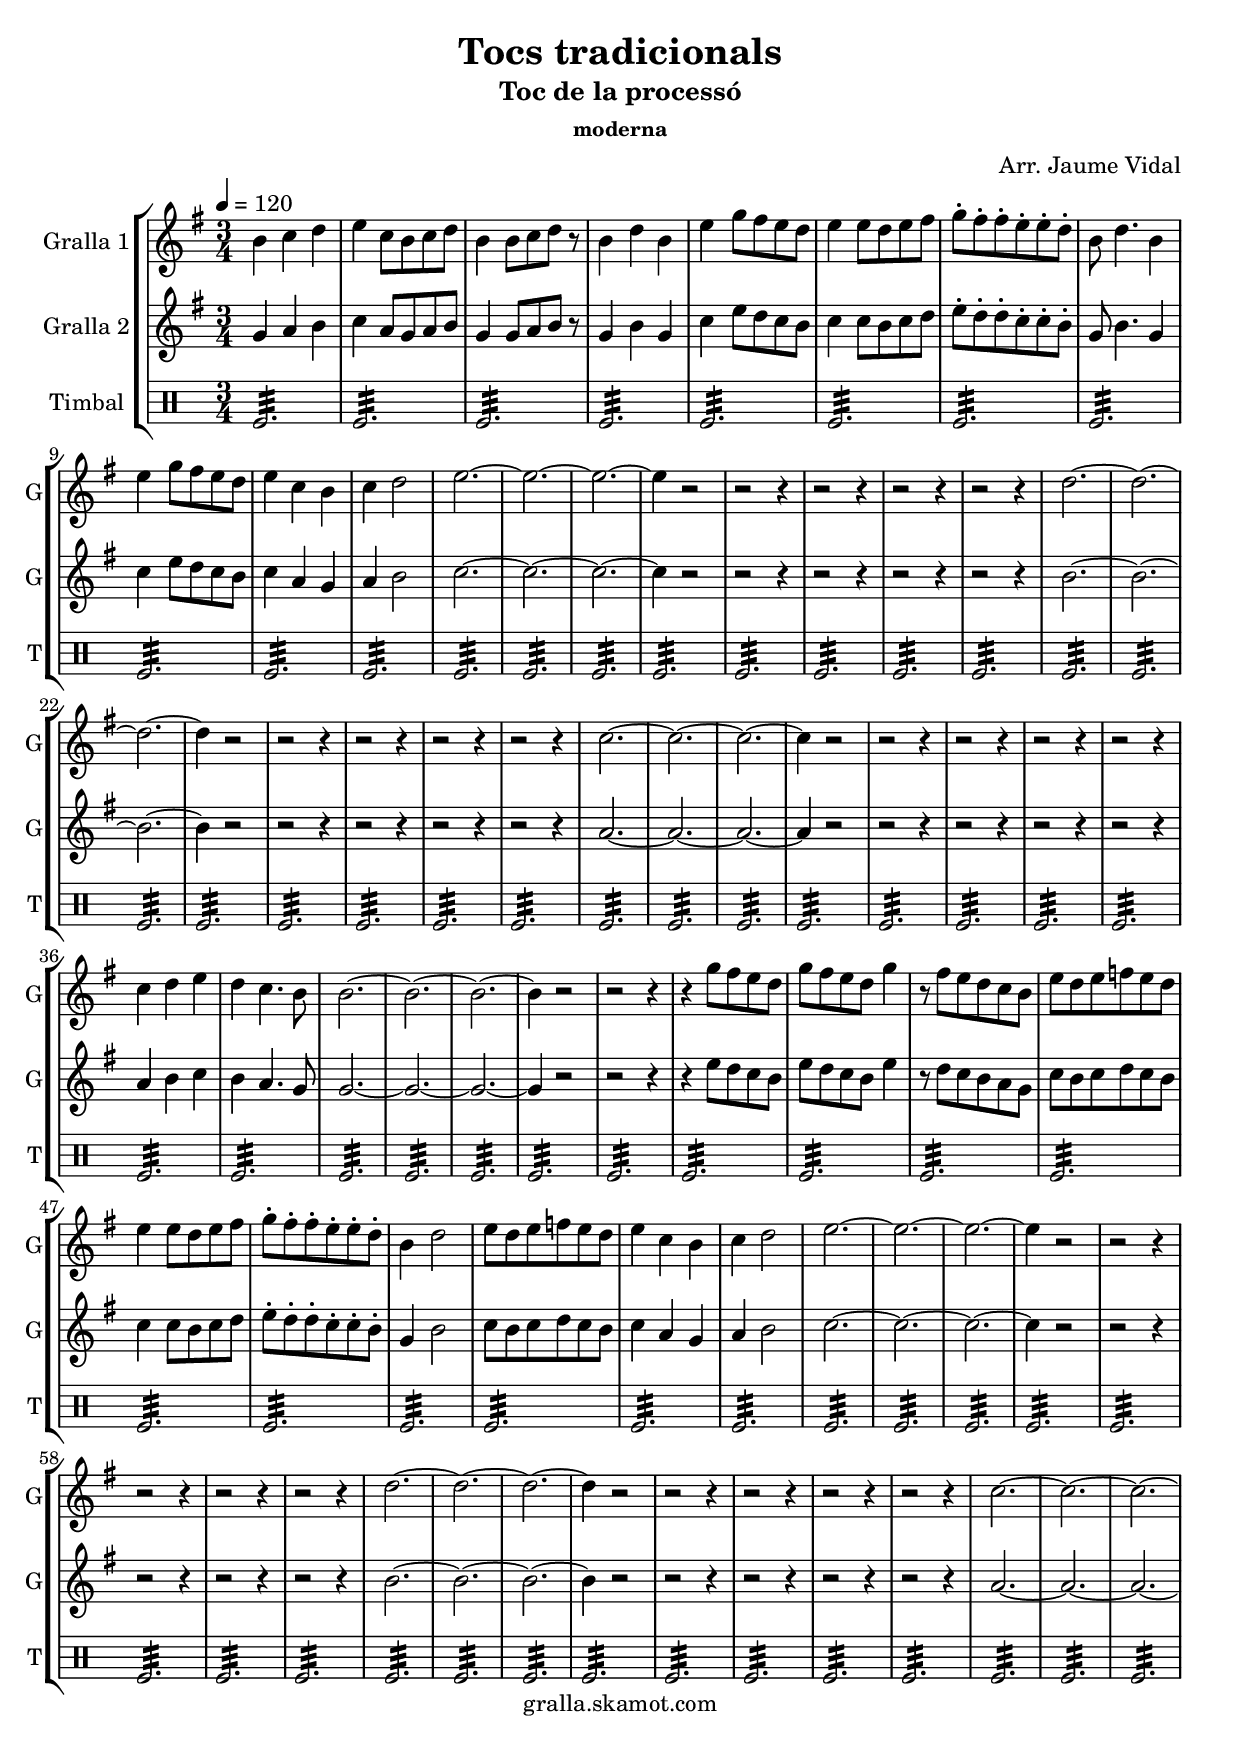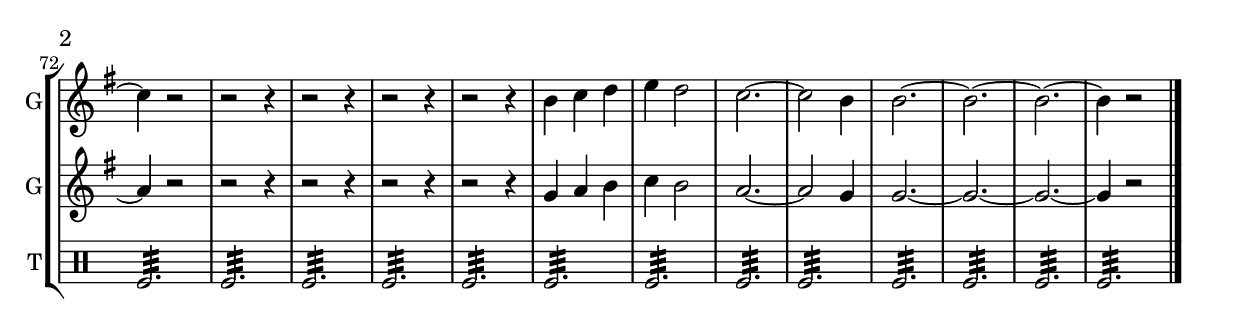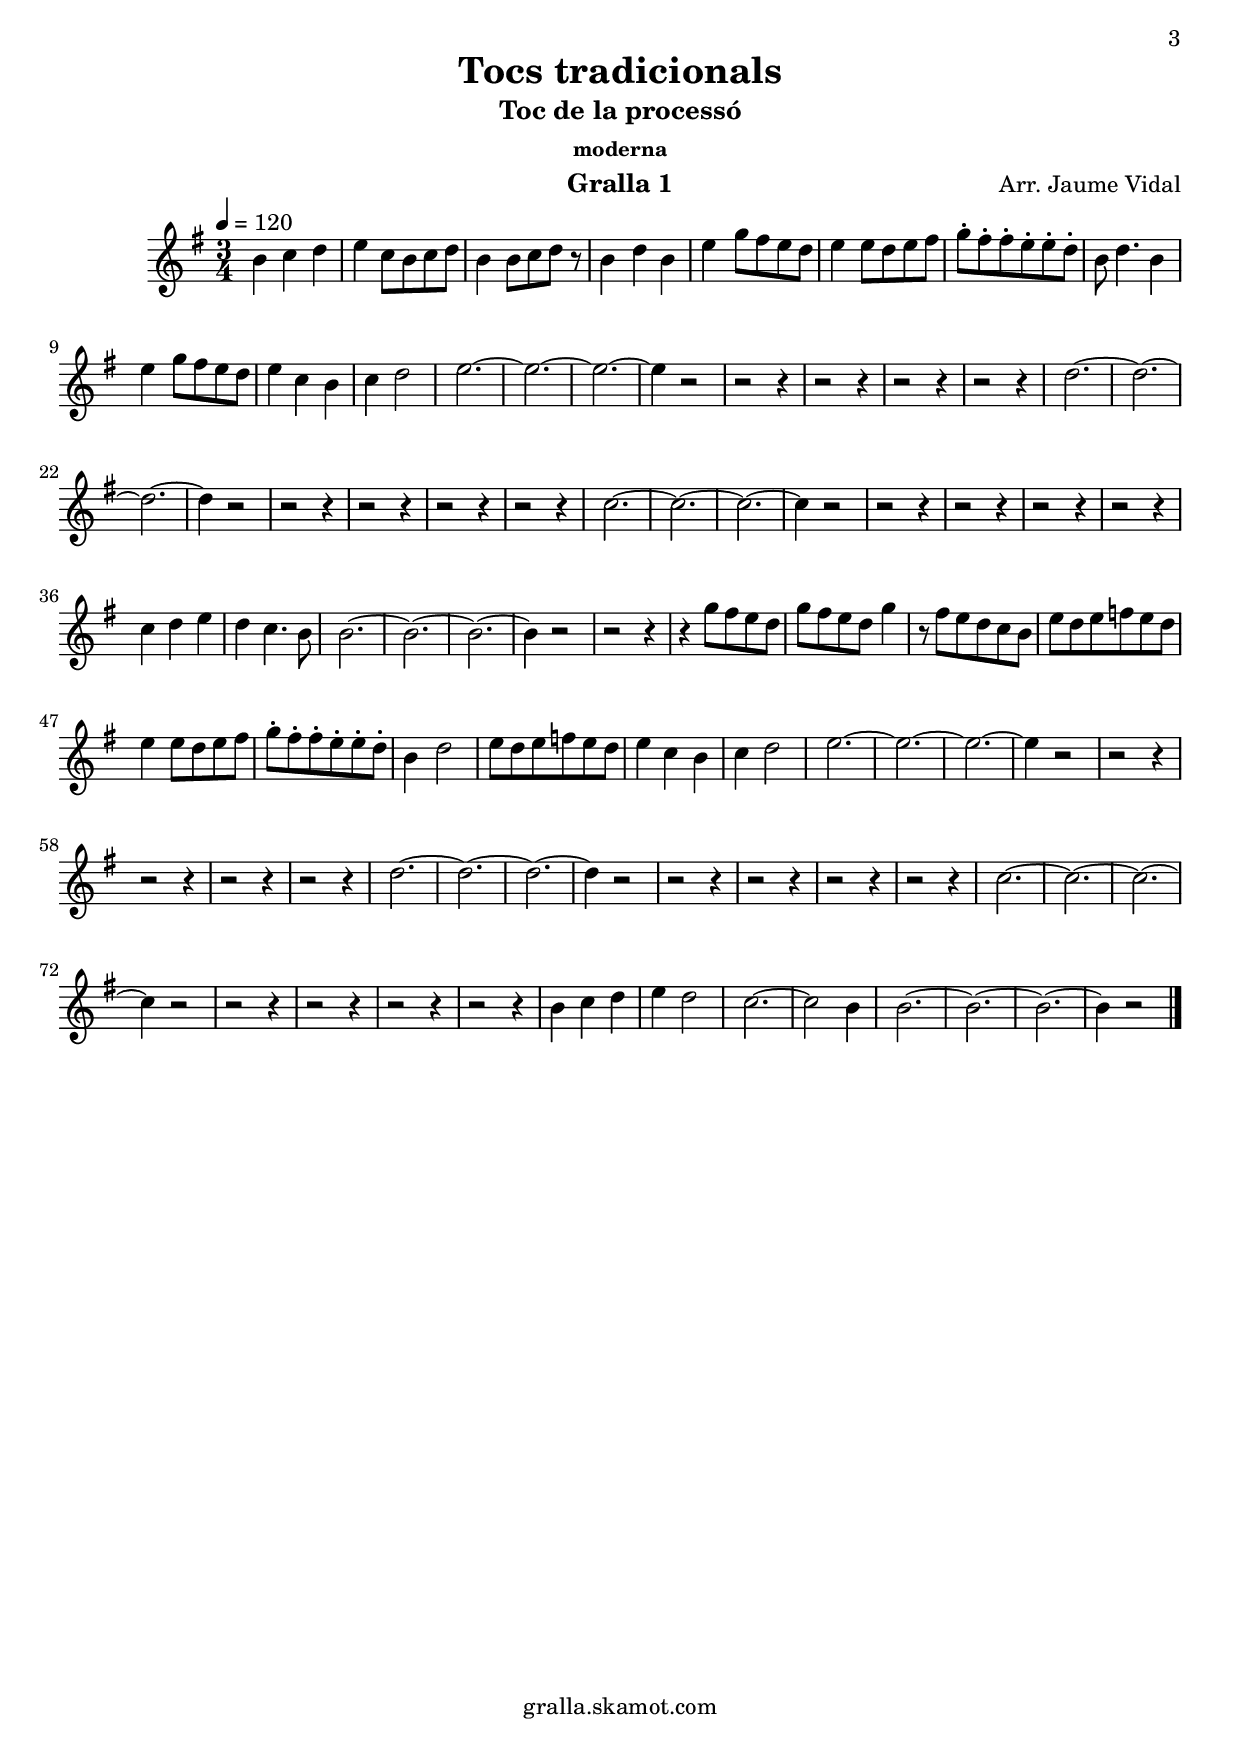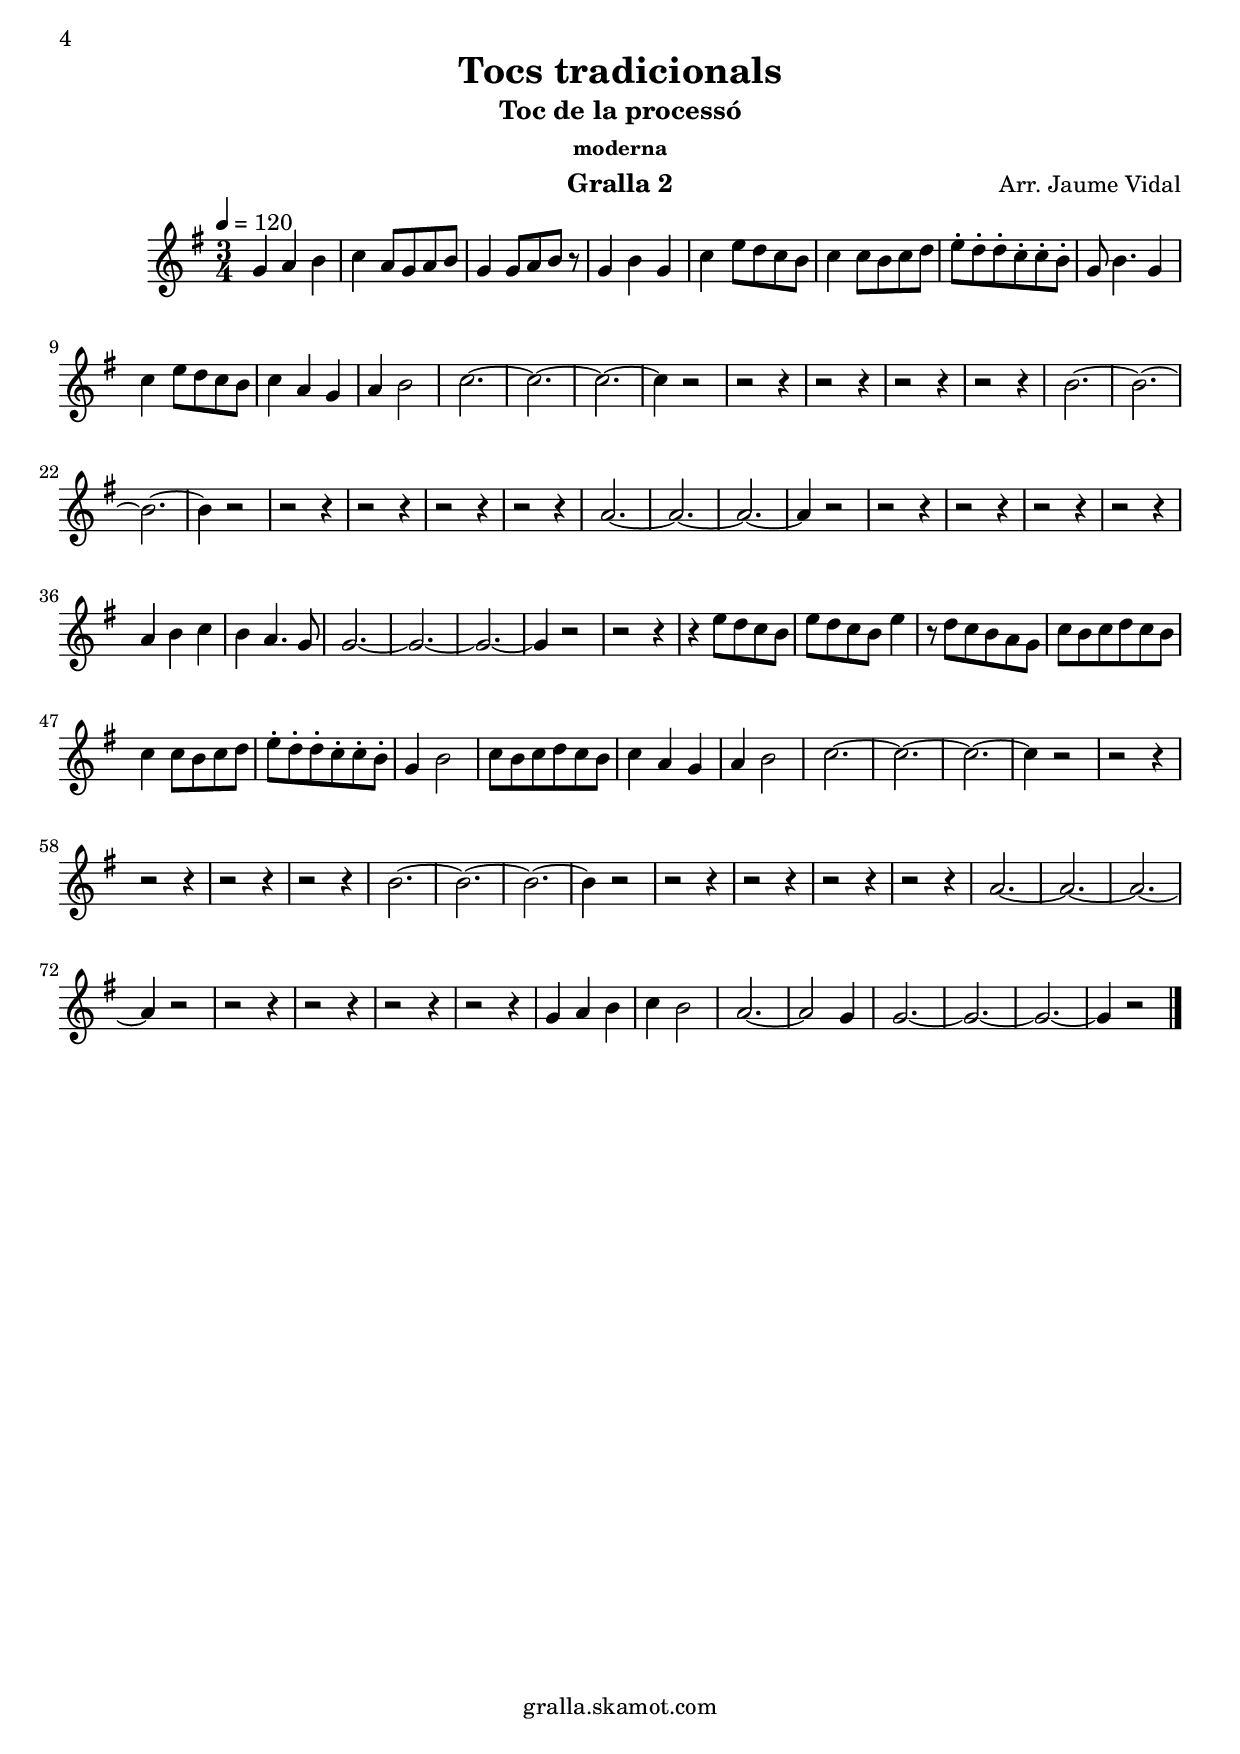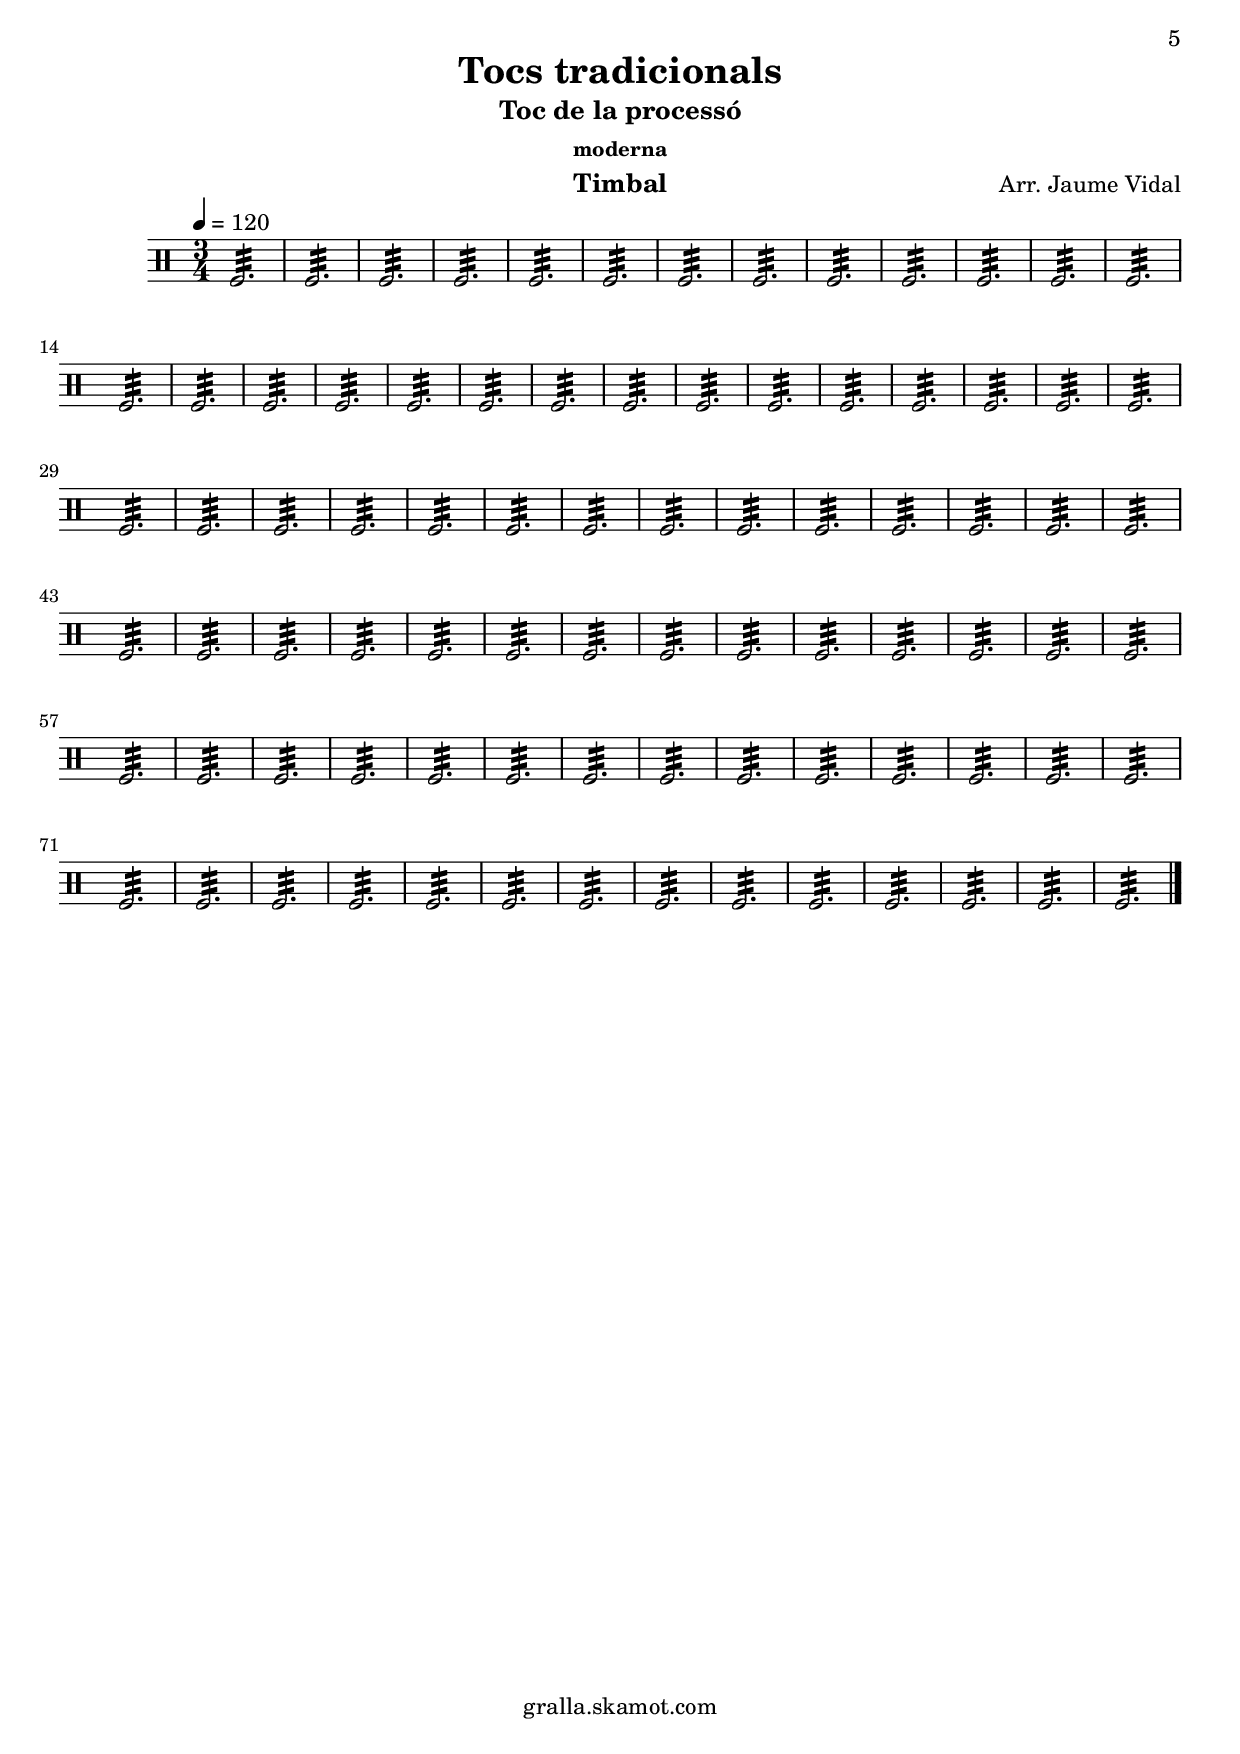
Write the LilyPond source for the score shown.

\version "2.16.2"

\header {
  dedication=""
  title="Tocs tradicionals"
  subtitle="Toc de la processó"
  subsubtitle="moderna"
  poet=""
  meter=""
  piece=""
  composer="Arr. Jaume Vidal"
  arranger=""
  opus=""
  instrument=""
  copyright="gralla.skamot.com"
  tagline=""
}

liniaroAa =
\relative b'
{
  \tempo 4=120
  \clef treble
  \key g \major
  \time 3/4
  b4 c d  |
  e4 c8 b c d  |
  b4 b8 c d r  |
  b4 d b  |
  %05
  e4 g8 fis e d  |
  e4 e8 d e fis  |
  g8-. fis-. fis-. e-. e-. d-.  |
  b8 d4. b4  |
  e4 g8 fis e d  |
  %10
  e4 c b  |
  c4 d2  |
  e2. ~  |
  e2. ~  |
  e2. ~  |
  %15
  e4 r2  |
  r2 r4  |
  r2 r4  |
  r2 r4  |
  r2 r4  |
  %20
  d2. ~  |
  d2. ~  |
  d2. ~  |
  d4 r2  |
  r2 r4  |
  %25
  r2 r4  |
  r2 r4  |
  r2 r4  |
  c2. ~  |
  c2. ~  |
  %30
  c2. ~  |
  c4 r2  |
  r2 r4  |
  r2 r4  |
  r2 r4  |
  %35
  r2 r4  |
  c4 d e  |
  d4 c4. b8  |
  b2. ~  |
  b2. ~  |
  %40
  b2. ~  |
  b4 r2  |
  r2 r4  |
  r4 g'8 fis e d  |
  g8 fis e d g4  |
  %45
  r8 fis e d c b  |
  e8 d e f e d  |
  e4 e8 d e fis  |
  g8-. fis-. fis-. e-. e-. d-.  |
  b4 d2  |
  %50
  e8 d e f e d  |
  e4 c b  |
  c4 d2  |
  e2. ~  |
  e2. ~  |
  %55
  e2. ~  |
  e4 r2  |
  r2 r4  |
  r2 r4  |
  r2 r4  |
  %60
  r2 r4  |
  d2. ~  |
  d2. ~  |
  d2. ~  |
  d4 r2  |
  %65
  r2 r4  |
  r2 r4  |
  r2 r4  |
  r2 r4  |
  c2. ~  |
  %70
  c2. ~  |
  c2. ~  |
  c4 r2  |
  r2 r4  |
  r2 r4  |
  %75
  r2 r4  |
  r2 r4  |
  b4 c d  |
  e4 d2  |
  c2. ~  |
  %80
  c2 b4  |
  b2. ~  |
  b2. ~  |
  b2. ~  |
  b4 r2  \bar "|."
}

liniaroAb =
\relative g'
{
  \tempo 4=120
  \clef treble
  \key g \major
  \time 3/4
  g4 a b  |
  c4 a8 g a b  |
  g4 g8 a b r  |
  g4 b g  |
  %05
  c4 e8 d c b  |
  c4 c8 b c d  |
  e8-. d-. d-. c-. c-. b-.  |
  g8 b4. g4  |
  c4 e8 d c b  |
  %10
  c4 a g  |
  a4 b2  |
  c2. ~  |
  c2. ~  |
  c2. ~  |
  %15
  c4 r2  |
  r2 r4  |
  r2 r4  |
  r2 r4  |
  r2 r4  |
  %20
  b2. ~  |
  b2. ~  |
  b2. ~  |
  b4 r2  |
  r2 r4  |
  %25
  r2 r4  |
  r2 r4  |
  r2 r4  |
  a2. ~  |
  a2. ~  |
  %30
  a2. ~  |
  a4 r2  |
  r2 r4  |
  r2 r4  |
  r2 r4  |
  %35
  r2 r4  |
  a4 b c  |
  b4 a4. g8  |
  g2. ~  |
  g2. ~  |
  %40
  g2. ~  |
  g4 r2  |
  r2 r4  |
  r4 e'8 d c b  |
  e8 d c b e4  |
  %45
  r8 d c b a g  |
  c8 b c d c b  |
  c4 c8 b c d  |
  e8-. d-. d-. c-. c-. b-.  |
  g4 b2  |
  %50
  c8 b c d c b  |
  c4 a g  |
  a4 b2  |
  c2. ~  |
  c2. ~  |
  %55
  c2. ~  |
  c4 r2  |
  r2 r4  |
  r2 r4  |
  r2 r4  |
  %60
  r2 r4  |
  b2. ~  |
  b2. ~  |
  b2. ~  |
  b4 r2  |
  %65
  r2 r4  |
  r2 r4  |
  r2 r4  |
  r2 r4  |
  a2. ~  |
  %70
  a2. ~  |
  a2. ~  |
  a4 r2  |
  r2 r4  |
  r2 r4  |
  %75
  r2 r4  |
  r2 r4  |
  g4 a b  |
  c4 b2  |
  a2. ~  |
  %80
  a2 g4  |
  g2. ~  |
  g2. ~  |
  g2. ~  |
  g4 r2  \bar "|."
}

liniaroAc =
\drummode
{
  \tempo 4=120
  \time 3/4
  tomfl2.:32  |
  tomfl2.:32  |
  tomfl2.:32  |
  tomfl2.:32  |
  %05
  tomfl2.:32  |
  tomfl2.:32  |
  tomfl2.:32  |
  tomfl2.:32  |
  tomfl2.:32  |
  %10
  tomfl2.:32  |
  tomfl2.:32  |
  tomfl2.:32  |
  tomfl2.:32  |
  tomfl2.:32  |
  %15
  tomfl2.:32  |
  tomfl2.:32  |
  tomfl2.:32  |
  tomfl2.:32  |
  tomfl2.:32  |
  %20
  tomfl2.:32  |
  tomfl2.:32  |
  tomfl2.:32  |
  tomfl2.:32  |
  tomfl2.:32  |
  %25
  tomfl2.:32  |
  tomfl2.:32  |
  tomfl2.:32  |
  tomfl2.:32  |
  tomfl2.:32  |
  %30
  tomfl2.:32  |
  tomfl2.:32  |
  tomfl2.:32  |
  tomfl2.:32  |
  tomfl2.:32  |
  %35
  tomfl2.:32  |
  tomfl2.:32  |
  tomfl2.:32  |
  tomfl2.:32  |
  tomfl2.:32  |
  %40
  tomfl2.:32  |
  tomfl2.:32  |
  tomfl2.:32  |
  tomfl2.:32  |
  tomfl2.:32  |
  %45
  tomfl2.:32  |
  tomfl2.:32  |
  tomfl2.:32  |
  tomfl2.:32  |
  tomfl2.:32  |
  %50
  tomfl2.:32  |
  tomfl2.:32  |
  tomfl2.:32  |
  tomfl2.:32  |
  tomfl2.:32  |
  %55
  tomfl2.:32  |
  tomfl2.:32  |
  tomfl2.:32  |
  tomfl2.:32  |
  tomfl2.:32  |
  %60
  tomfl2.:32  |
  tomfl2.:32  |
  tomfl2.:32  |
  tomfl2.:32  |
  tomfl2.:32  |
  %65
  tomfl2.:32  |
  tomfl2.:32  |
  tomfl2.:32  |
  tomfl2.:32  |
  tomfl2.:32  |
  %70
  tomfl2.:32  |
  tomfl2.:32  |
  tomfl2.:32  |
  tomfl2.:32  |
  tomfl2.:32  |
  %75
  tomfl2.:32  |
  tomfl2.:32  |
  tomfl2.:32  |
  tomfl2.:32  |
  tomfl2.:32  |
  %80
  tomfl2.:32  |
  tomfl2.:32  |
  tomfl2.:32  |
  tomfl2.:32  |
  tomfl2.:32  \bar "|."
}

\bookpart {
  \score {
    \new StaffGroup {
      \override Score.RehearsalMark.self-alignment-X = #LEFT
      <<
        \new Staff \with {instrumentName = #"Gralla 1" shortInstrumentName = #"G"} \liniaroAa
        \new Staff \with {instrumentName = #"Gralla 2" shortInstrumentName = #"G"} \liniaroAb
        \new DrumStaff \with {instrumentName = #"Timbal" shortInstrumentName = #"T"} \liniaroAc
      >>
    }
    \layout {}
  }
  \score { \unfoldRepeats
    \new StaffGroup {
      \override Score.RehearsalMark.self-alignment-X = #LEFT
      <<
        \new Staff \with {instrumentName = #"Gralla 1" shortInstrumentName = #"G"} \liniaroAa
        \new Staff \with {instrumentName = #"Gralla 2" shortInstrumentName = #"G"} \liniaroAb
        \new DrumStaff \with {instrumentName = #"Timbal" shortInstrumentName = #"T"} \liniaroAc
      >>
    }
    \midi {
      \set Staff.midiInstrument = "oboe"
      \set DrumStaff.midiInstrument = "drums"
    }
  }
}

\bookpart {
  \header {instrument="Gralla 1"}
  \score {
    \new StaffGroup {
      \override Score.RehearsalMark.self-alignment-X = #LEFT
      <<
        \new Staff \liniaroAa
      >>
    }
    \layout {}
  }
  \score { \unfoldRepeats
    \new StaffGroup {
      \override Score.RehearsalMark.self-alignment-X = #LEFT
      <<
        \new Staff \liniaroAa
      >>
    }
    \midi {
      \set Staff.midiInstrument = "oboe"
      \set DrumStaff.midiInstrument = "drums"
    }
  }
}

\bookpart {
  \header {instrument="Gralla 2"}
  \score {
    \new StaffGroup {
      \override Score.RehearsalMark.self-alignment-X = #LEFT
      <<
        \new Staff \liniaroAb
      >>
    }
    \layout {}
  }
  \score { \unfoldRepeats
    \new StaffGroup {
      \override Score.RehearsalMark.self-alignment-X = #LEFT
      <<
        \new Staff \liniaroAb
      >>
    }
    \midi {
      \set Staff.midiInstrument = "oboe"
      \set DrumStaff.midiInstrument = "drums"
    }
  }
}

\bookpart {
  \header {instrument="Timbal"}
  \score {
    \new StaffGroup {
      \override Score.RehearsalMark.self-alignment-X = #LEFT
      <<
        \new DrumStaff \liniaroAc
      >>
    }
    \layout {}
  }
  \score { \unfoldRepeats
    \new StaffGroup {
      \override Score.RehearsalMark.self-alignment-X = #LEFT
      <<
        \new DrumStaff \liniaroAc
      >>
    }
    \midi {
      \set Staff.midiInstrument = "oboe"
      \set DrumStaff.midiInstrument = "drums"
    }
  }
}

